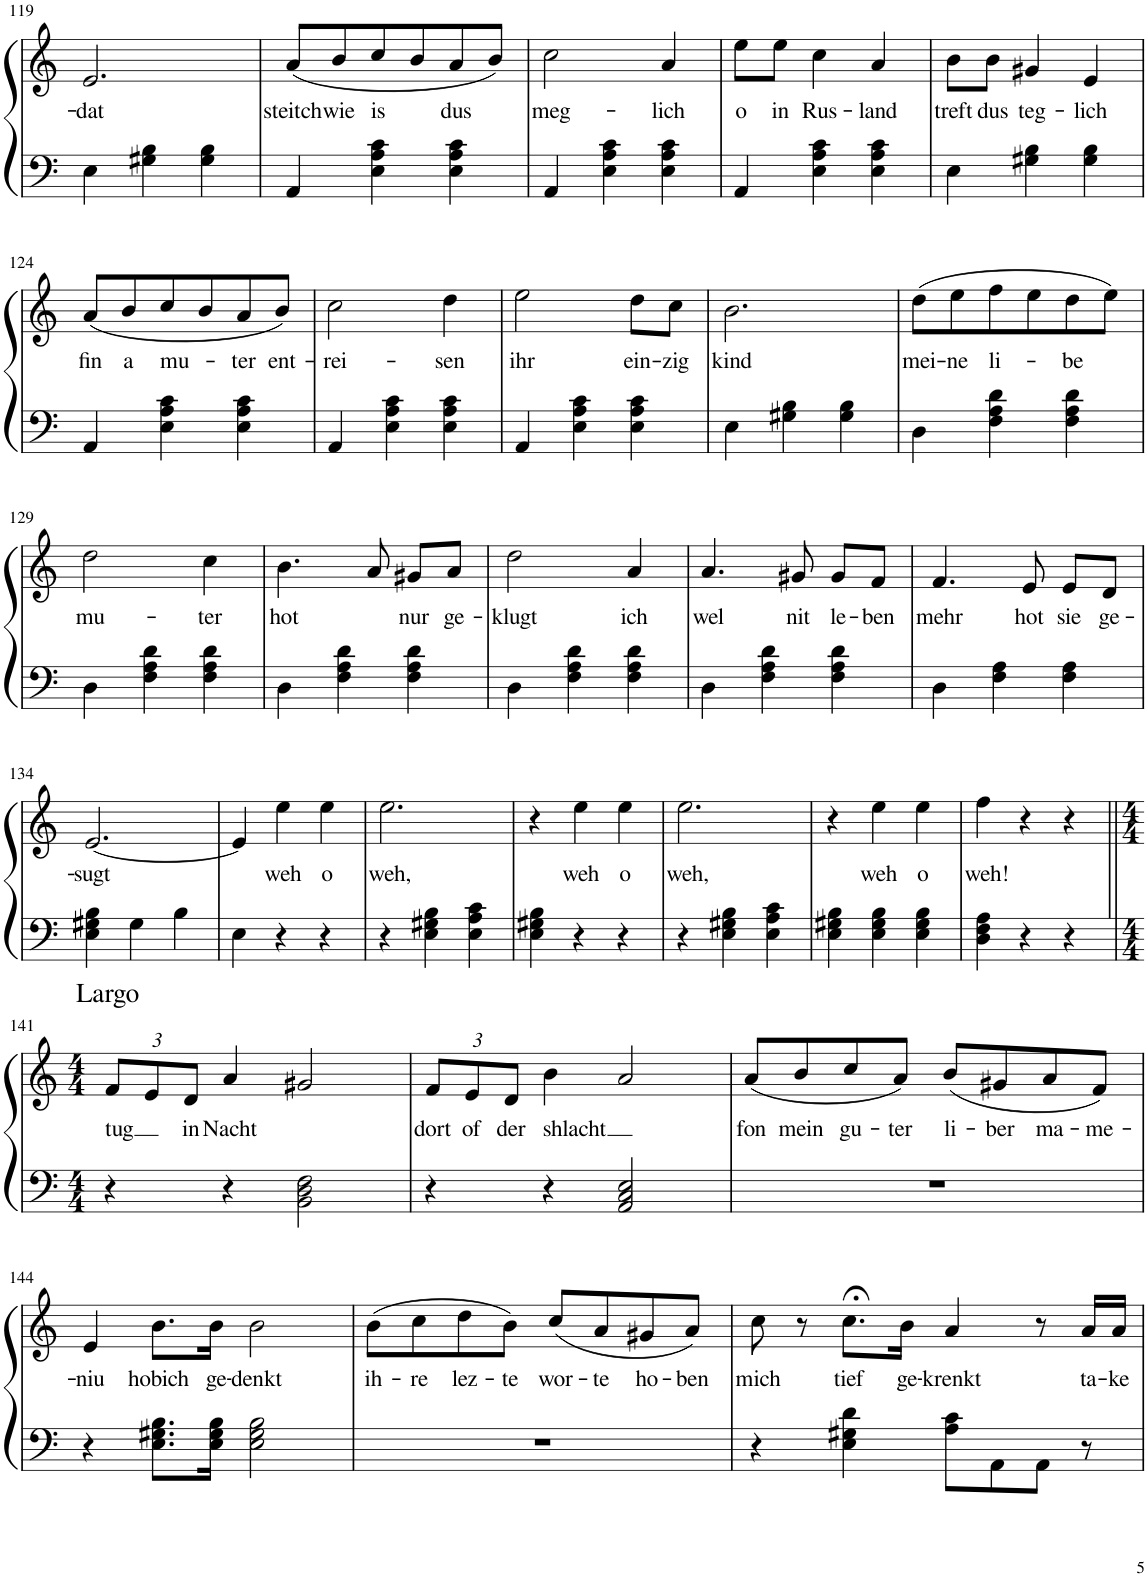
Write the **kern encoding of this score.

**kern	**kern	**text
*part1	*part1	*part1
*staff2	*staff1	*staff1
*I"Klavier	*	*
*I'Klav.	*	*
!!LO:PB:g=z
*clefF4	*clefG2	*
*k[]	*k[]	*
*M3/4	*M3/4	*
=119	=119	=119
!	!	!LO:LY:b
4E\	2.e/	-dat
4G#X\ 4B\	.	.
4G#\ 4B\	.	.
=120	=120	=120
!	!	!LO:LY:b
4AA/	(8a/L	steitch
!	!	!LO:LY:b
.	8b/	wie
!	!	!LO:LY:b
4E\ 4A\ 4c\	8cc/	is
.	8b/	.
!	!	!LO:LY:b
4E\ 4A\ 4c\	8a/	dus
.	8b/J)	.
=121	=121	=121
!	!	!LO:LY:b
4AA/	2cc\	meg-
4E\ 4A\ 4c\	.	.
!	!	!LO:LY:b
4E\ 4A\ 4c\	4a/	-lich
=122	=122	=122
!	!	!LO:LY:b
4AA/	8ee\L	o
!	!	!LO:LY:b
.	8ee\J	in
!	!	!LO:LY:b
4E\ 4A\ 4c\	4cc\	Rus-
!	!	!LO:LY:b
4E\ 4A\ 4c\	4a/	-land
=123	=123	=123
!	!	!LO:LY:b
4E\	8b\L	treft
!	!	!LO:LY:b
.	8b\J	dus
!	!	!LO:LY:b
4G#X\ 4B\	4g#X/	teg-
!	!	!LO:LY:b
4G#\ 4B\	4e/	-lich
!!LO:LB:g=z
=124	=124	=124
!	!	!LO:LY:b
4AA/	(8a/L	fin
!	!	!LO:LY:b
.	8b/	a
!	!	!LO:LY:b
4E\ 4A\ 4c\	8cc/	mu-
.	8b/	.
!	!	!LO:LY:b
4E\ 4A\ 4c\	8a/	-ter
!	!	!LO:LY:b
.	8b/J)	ent-
=125	=125	=125
!	!	!LO:LY:b
4AA/	2cc\	-rei-
4E\ 4A\ 4c\	.	.
!	!	!LO:LY:b
4E\ 4A\ 4c\	4dd\	-sen
=126	=126	=126
!	!	!LO:LY:b
4AA/	2ee\	ihr
4E\ 4A\ 4c\	.	.
!	!	!LO:LY:b
4E\ 4A\ 4c\	8dd\L	ein-
!	!	!LO:LY:b
.	8cc\J	-zig
=127	=127	=127
!	!	!LO:LY:b
4E\	2.b\	kind
4G#X\ 4B\	.	.
4G#\ 4B\	.	.
=128	=128	=128
!	!	!LO:LY:b
4D\	(8dd\L	mei-
!	!	!LO:LY:b
.	8ee\	-ne
!	!	!LO:LY:b
4F\ 4A\ 4d\	8ff\	li-
.	8ee\	.
!	!	!LO:LY:b
4F\ 4A\ 4d\	8dd\	-be
.	8ee\J)	.
!!LO:LB:g=z
=129	=129	=129
!	!	!LO:LY:b
4D\	2dd\	mu-
4F\ 4A\ 4d\	.	.
!	!	!LO:LY:b
4F\ 4A\ 4d\	4cc\	-ter
=130	=130	=130
!	!	!LO:LY:b
4D\	4.b\	hot
4F\ 4A\ 4d\	.	.
.	8a/	.
!	!	!LO:LY:b
4F\ 4A\ 4d\	8g#X/L	nur
!	!	!LO:LY:b
.	8a/J	ge-
=131	=131	=131
!	!	!LO:LY:b
4D\	2dd\	-klugt
4F\ 4A\ 4d\	.	.
!	!	!LO:LY:b
4F\ 4A\ 4d\	4a/	ich
=132	=132	=132
!	!	!LO:LY:b
4D\	4.a/	wel
4F\ 4A\ 4d\	.	.
!	!	!LO:LY:b
.	8g#X/	nit
!	!	!LO:LY:b
4F\ 4A\ 4d\	8g#/L	le-
!	!	!LO:LY:b
.	8f/J	-ben
=133	=133	=133
!	!	!LO:LY:b
4D\	4.f/	mehr
4F\ 4A\	.	.
!	!	!LO:LY:b
.	8e/	hot
!	!	!LO:LY:b
4F\ 4A\	8e/L	sie
!	!	!LO:LY:b
.	8d/J	ge-
!!LO:LB:g=z
=134	=134	=134
!	!	!LO:LY:b
4E\ 4G#X\ 4B\	[2.e/	-sugt
4G#\	.	.
4B\	.	.
=135	=135	=135
4E\	4e/]	.
!	!	!LO:LY:b
4r	4ee\	weh
!	!	!LO:LY:b
4r	4ee\	o
=136	=136	=136
!	!	!LO:LY:b
4r	2.ee\	weh,
4E\ 4G#X\ 4B\	.	.
4E\ 4A\ 4c\	.	.
=137	=137	=137
4E\ 4G#X\ 4B\	4r	.
!	!	!LO:LY:b
4r	4ee\	weh
!	!	!LO:LY:b
4r	4ee\	o
=138	=138	=138
!	!	!LO:LY:b
4r	2.ee\	weh,
4E\ 4G#X\ 4B\	.	.
4E\ 4A\ 4c\	.	.
=139	=139	=139
4E\ 4G#X\ 4B\	4r	.
!	!	!LO:LY:b
4E\ 4G#\ 4B\	4ee\	weh
!	!	!LO:LY:b
4E\ 4G#\ 4B\	4ee\	o
=140	=140	=140
!	!	!LO:LY:b
4D\ 4F\ 4A\	4ff\	weh!
4r	4r	.
4r	4r	.
!!LO:LB:g=z
=141||	=141||	=141||
*M4/4	*M4/4	*
*	*Xbrackettup	*
!	!LO:TX:a:t=Largo	!
!	!	!LO:LY:b
4r	12f/L	tug
.	12e/	.
!	!	!LO:LY:b
.	12d/J	in
!	!	!LO:LY:b
4r	4a/	Nacht
2BB\ 2D\ 2F\	2g#X/	.
=142	=142	=142
!	!	!LO:LY:b
4r	12f/L	dort
!	!	!LO:LY:b
.	12e/	of
!	!	!LO:LY:b
.	12d/J	der
!	!	!LO:LY:b
4r	4b\	shlacht
2AA/ 2C/ 2E/	2a/	.
=143	=143	=143
!	!	!LO:LY:b
1r	(8a/L	fon
!	!	!LO:LY:b
.	8b/	mein
!	!	!LO:LY:b
.	8cc/	gu-
!	!	!LO:LY:b
.	8a/J)	-ter
!	!	!LO:LY:b
.	(8b/L	li-
!	!	!LO:LY:b
.	8g#X/	-ber
!	!	!LO:LY:b
.	8a/	ma-
!	!	!LO:LY:b
.	8f/J)	-me-
!!LO:LB:g=z
=144	=144	=144
!	!	!LO:LY:b
4r	4e/	-niu
!	!	!LO:LY:b
8.E\ 8.G#X\ 8.B\L	8.b\L	hobich
!	!	!LO:LY:b
16E\ 16G#\ 16B\Jk	16b\Jk	ge-
!	!	!LO:LY:b
2E\ 2G#\ 2B\	2b\	-denkt
=145	=145	=145
!	!	!LO:LY:b
1r	(8b\L	ih-
!	!	!LO:LY:b
.	8cc\	-re
!	!	!LO:LY:b
.	8dd\	lez-
!	!	!LO:LY:b
.	8b\J)	-te
!	!	!LO:LY:b
.	(8cc/L	wor-
!	!	!LO:LY:b
.	8a/	-te
!	!	!LO:LY:b
.	8g#X/	ho-
!	!	!LO:LY:b
.	8a/J)	-ben
=146	=146	=146
!	!	!LO:LY:b
4r	8cc\	mich
.	8r	.
!	!	!LO:LY:b
4E\ 4G#X\ 4d\	8.cc;<\L	tief
!	!	!LO:LY:b
.	16b\Jk	ge-
!	!	!LO:LY:b
8A\ 8c\L	4a/	-krenkt
8AA\	.	.
8AA\J	8r	.
!	!	!LO:LY:b
8r	16a/LL	ta-
!	!	!LO:LY:b
.	16a/JJ	-ke
=	=	=
*-	*-	*-
